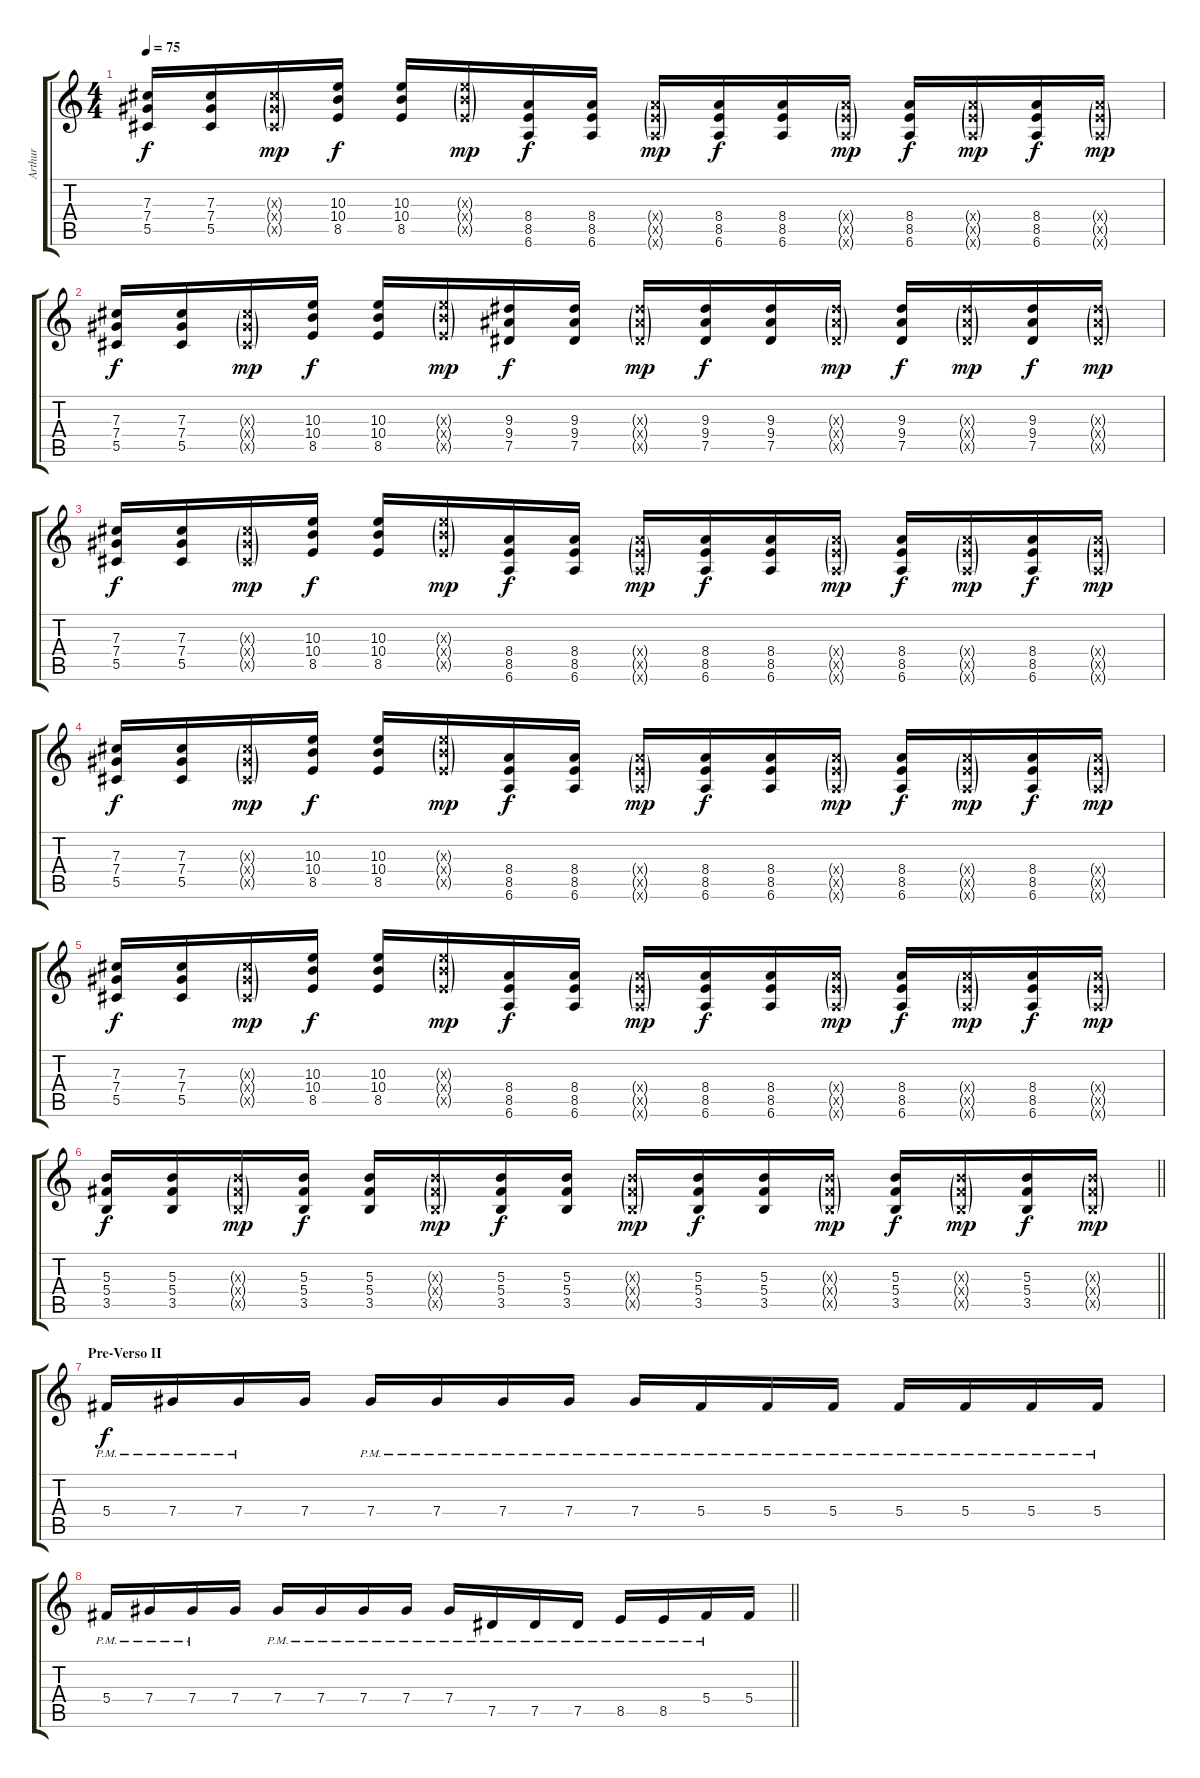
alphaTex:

\track ("Arthur" "Arthur") {instrument electricguitarclean}
\staff {score tabs}
\tuning (Eb4 Bb3 Gb3 Db3 Ab2 Eb2) {hide}
\ts (4 4)
\tempo 75
\clef g2
\ks c
(7.3 7.4 5.5).16{dy f} (7.3 7.4 5.5).16 (7.3{g x} 7.4{g x} 5.5{g x}).16{dy mp} (10.3 10.4 8.5).16{dy f} (10.3 10.4 8.5).16 (10.3{g x} 10.4{g x} 8.5{g x}).16{dy mp} (8.4 8.5 6.6).16{dy f} (8.4 8.5 6.6).16 (8.4{g x} 8.5{g x} 6.6{g x}).16{dy mp} (8.4 8.5 6.6).16{dy f} (8.4 8.5 6.6).16 (8.4{g x} 8.5{g x} 6.6{g x}).16{dy mp} (8.4 8.5 6.6).16{dy f} (8.4{g x} 8.5{g x} 6.6{g x}).16{dy mp} (8.4 8.5 6.6).16{dy f} (8.4{g x} 8.5{g x} 6.6{g x}).16{dy mp} |
(7.3 7.4 5.5).16{dy f} (7.3 7.4 5.5).16 (7.3{g x} 7.4{g x} 5.5{g x}).16{dy mp} (10.3 10.4 8.5).16{dy f} (10.3 10.4 8.5).16 (10.3{g x} 10.4{g x} 8.5{g x}).16{dy mp} (9.3 9.4 7.5).16{dy f} (9.3 9.4 7.5).16 (9.3{g x} 9.4{g x} 7.5{g x}).16{dy mp} (9.3 9.4 7.5).16{dy f} (9.3 9.4 7.5).16 (9.3{g x} 9.4{g x} 7.5{g x}).16{dy mp} (9.3 9.4 7.5).16{dy f} (9.3{g x} 9.4{g x} 7.5{g x}).16{dy mp} (9.3 9.4 7.5).16{dy f} (9.3{g x} 9.4{g x} 7.5{g x}).16{dy mp} |
(7.3 7.4 5.5).16{dy f} (7.3 7.4 5.5).16 (7.3{g x} 7.4{g x} 5.5{g x}).16{dy mp} (10.3 10.4 8.5).16{dy f} (10.3 10.4 8.5).16 (10.3{g x} 10.4{g x} 8.5{g x}).16{dy mp} (8.4 8.5 6.6).16{dy f} (8.4 8.5 6.6).16 (8.4{g x} 8.5{g x} 6.6{g x}).16{dy mp} (8.4 8.5 6.6).16{dy f} (8.4 8.5 6.6).16 (8.4{g x} 8.5{g x} 6.6{g x}).16{dy mp} (8.4 8.5 6.6).16{dy f} (8.4{g x} 8.5{g x} 6.6{g x}).16{dy mp} (8.4 8.5 6.6).16{dy f} (8.4{g x} 8.5{g x} 6.6{g x}).16{dy mp} |
(7.3 7.4 5.5).16{dy f} (7.3 7.4 5.5).16 (7.3{g x} 7.4{g x} 5.5{g x}).16{dy mp} (10.3 10.4 8.5).16{dy f} (10.3 10.4 8.5).16 (10.3{g x} 10.4{g x} 8.5{g x}).16{dy mp} (8.4 8.5 6.6).16{dy f} (8.4 8.5 6.6).16 (8.4{g x} 8.5{g x} 6.6{g x}).16{dy mp} (8.4 8.5 6.6).16{dy f} (8.4 8.5 6.6).16 (8.4{g x} 8.5{g x} 6.6{g x}).16{dy mp} (8.4 8.5 6.6).16{dy f} (8.4{g x} 8.5{g x} 6.6{g x}).16{dy mp} (8.4 8.5 6.6).16{dy f} (8.4{g x} 8.5{g x} 6.6{g x}).16{dy mp} |
(7.3 7.4 5.5).16{dy f} (7.3 7.4 5.5).16 (7.3{g x} 7.4{g x} 5.5{g x}).16{dy mp} (10.3 10.4 8.5).16{dy f} (10.3 10.4 8.5).16 (10.3{g x} 10.4{g x} 8.5{g x}).16{dy mp} (8.4 8.5 6.6).16{dy f} (8.4 8.5 6.6).16 (8.4{g x} 8.5{g x} 6.6{g x}).16{dy mp} (8.4 8.5 6.6).16{dy f} (8.4 8.5 6.6).16 (8.4{g x} 8.5{g x} 6.6{g x}).16{dy mp} (8.4 8.5 6.6).16{dy f} (8.4{g x} 8.5{g x} 6.6{g x}).16{dy mp} (8.4 8.5 6.6).16{dy f} (8.4{g x} 8.5{g x} 6.6{g x}).16{dy mp} |
\barLineRight lightlight
(5.3 5.4 3.5).16{dy f} (5.3 5.4 3.5).16 (5.3{g x} 5.4{g x} 3.5{g x}).16{dy mp} (5.3 5.4 3.5).16{dy f} (5.3 5.4 3.5).16 (5.3{g x} 5.4{g x} 3.5{g x}).16{dy mp} (5.3 5.4 3.5).16{dy f} (5.3 5.4 3.5).16 (5.3{g x} 5.4{g x} 3.5{g x}).16{dy mp} (5.3 5.4 3.5).16{dy f} (5.3 5.4 3.5).16 (5.3{g x} 5.4{g x} 3.5{g x}).16{dy mp} (5.3 5.4 3.5).16{dy f} (5.3{g x} 5.4{g x} 3.5{g x}).16{dy mp} (5.3 5.4 3.5).16{dy f} (5.3{g x} 5.4{g x} 3.5{g x}).16{dy mp} |
\section ("" "Pre-Verso II")
5.4{pm}.16{dy f} 7.4{pm}.16 7.4{pm}.16 7.4.16 7.4{pm}.16 7.4{pm}.16 7.4{pm}.16 7.4{pm}.16 7.4{pm}.16 5.4{pm}.16 5.4{pm}.16 5.4{pm}.16 5.4{pm}.16 5.4{pm}.16 5.4{pm}.16 5.4{pm}.16 |
\barLineRight lightlight
5.4{pm}.16 7.4{pm}.16 7.4{pm}.16 7.4.16 7.4{pm}.16 7.4{pm}.16 7.4{pm}.16 7.4{pm}.16 7.4{pm}.16 7.5{pm}.16 7.5{pm}.16 7.5{pm}.16 8.5{pm}.16 8.5{pm}.16 5.4{pm}.16 5.4.16
